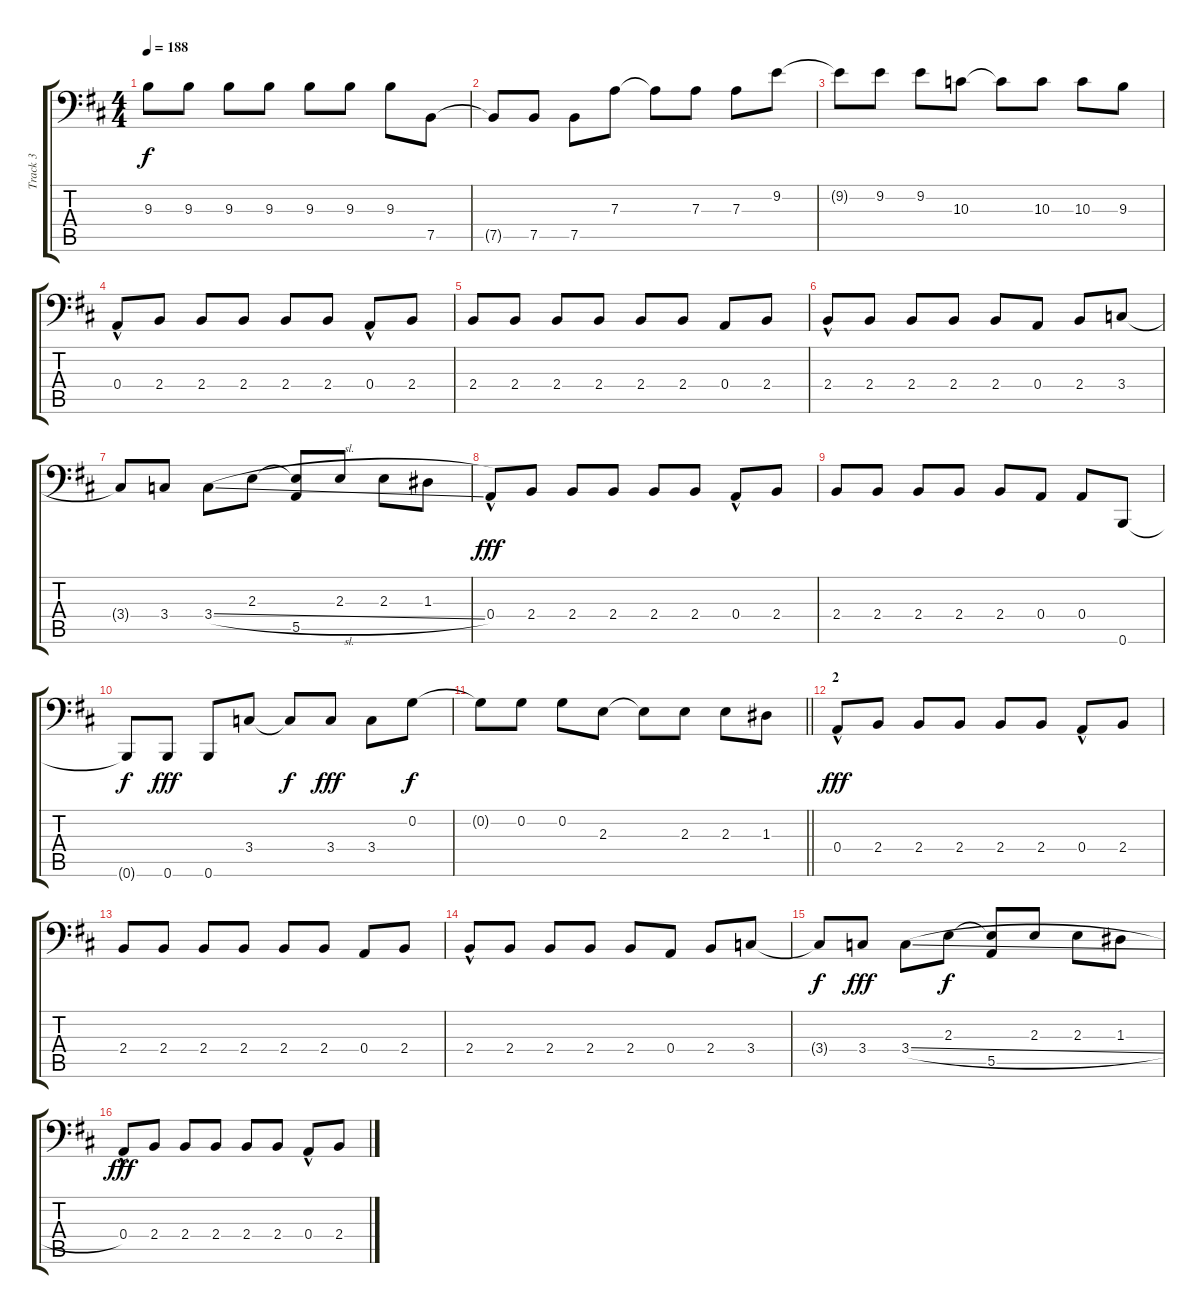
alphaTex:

\track ("Track 3" "Track 3") {instrument electricbassfinger}
\staff {score tabs}
\tuning (C3 G2 D2 A1 E1 B0) {hide}
\ts (4 4)
\tempo 188
\clef f4
\ks bminor
9.3.8{dy f} 9.3.8 9.3.8 9.3.8 9.3.8 9.3.8 9.3.8 7.5.8 |
7.5{t}.8 7.5.8 7.5.8 7.3.8 7.3{t}.8 7.3.8 7.3.8 9.2.8 |
9.2{t}.8 9.2.8 9.2.8 10.3.8 10.3{t}.8 10.3.8 10.3.8 9.3.8 |
0.4{hac}.8 2.4.8 2.4.8 2.4.8 2.4.8 2.4.8 0.4{hac}.8 2.4.8 |
2.4.8 2.4.8 2.4.8 2.4.8 2.4.8 2.4.8 0.4.8 2.4.8 |
2.4{hac}.8 2.4.8 2.4.8 2.4.8 2.4.8 0.4.8 2.4.8 3.4.8 |
3.4{t}.8 3.4.8 3.4{sl}.8 2.3.8 (2.3{t} 5.5).8 2.3.8 2.3.8 1.3.8 |
0.4{hac}.8{dy fff} 2.4.8 2.4.8 2.4.8 2.4.8 2.4.8 0.4{hac}.8 2.4.8 |
2.4.8 2.4.8 2.4.8 2.4.8 2.4.8 0.4.8 0.4.8 0.6.8 |
0.6{t}.8{dy f} 0.6.8{dy fff} 0.6.8 3.4.8 3.4{t}.8{dy f} 3.4.8{dy fff} 3.4.8 0.2.8{dy f} |
\barLineRight lightlight
0.2{t}.8 0.2.8 0.2.8 2.3.8 2.3{t}.8 2.3.8 2.3.8 1.3.8 |
\section ("" "2")
0.4{hac}.8{dy fff} 2.4.8 2.4.8 2.4.8 2.4.8 2.4.8 0.4{hac}.8 2.4.8 |
2.4.8 2.4.8 2.4.8 2.4.8 2.4.8 2.4.8 0.4.8 2.4.8 |
2.4{hac}.8 2.4.8 2.4.8 2.4.8 2.4.8 0.4.8 2.4.8 3.4.8 |
3.4{t}.8{dy f} 3.4.8{dy fff} 3.4{sl}.8 2.3.8{dy f} (2.3{t} 5.5).8 2.3.8 2.3.8 1.3.8 |
0.4{hac}.8{dy fff} 2.4.8 2.4.8 2.4.8 2.4.8 2.4.8 0.4{hac}.8 2.4.8
